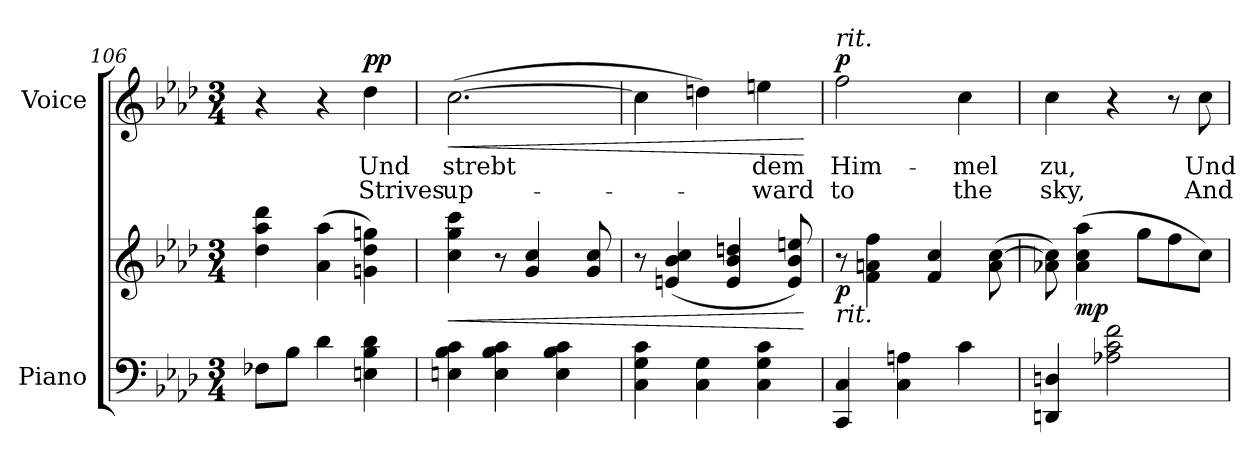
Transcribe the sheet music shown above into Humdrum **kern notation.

**kern	**kern	**dynam	**kern	**text	**text	**dynam
*part2	*part2	*part2	*part1	*part1	*part1	*part1
*staff3	*staff2	*staff2/3	*staff1	*staff1	*staff1	*staff1
*I"Piano	*	*	*I"Voice	*	*	*
*I'Pno	*	*	*	*	*	*
!!LO:LB:g=z
*clefF4	*clefG2	*	*clefG2	*	*	*
*k[b-e-a-d-]	*k[b-e-a-d-]	*	*k[b-e-a-d-]	*	*	*
*M3/4	*M3/4	*	*M3/4	*	*	*
=106	=106	=106	=106	=106	=106	=106
8F-X\L	4dd-\ 4aa-\ 4ddd-\	.	4r	.	.	.
8B-\J	.	.	.	.	.	.
4d-\	(>4a-\ 4aa-\	.	4r	.	.	.
!	!	!	!	!LO:LY:b	!LO:LY:b	!LO:DY:a
4En\ 4B-\ 4d-\	4gn\ 4dd-\ 4ggn\)	.	4dd-\	Und	Strives	pp
=107	=107	=107	=107	=107	=107	=107
!	!	!LO:HP:b	!	!LO:LY:b	!LO:LY:b	!LO:HP:b
4En\ 4B-\ 4c\	4cc\ 4gg\ 4ccc\	<	(>[2.cc\	strebt	up-	<
4E\ 4B-\ 4c\	8r	.	.	.	.	.
.	4g/ 4cc/	.	.	.	.	.
4E\ 4B-\ 4c\	.	.	.	.	.	.
.	8g/ 8cc/	.	.	.	.	.
=108	=108	=108	=108	=108	=108	=108
*	*	*	*MM123	*	*	*
4C\ 4G\ 4c\	8r	.	4cc\]	.	.	.
.	(>4en/ 4b-/ 4cc/	.	.	.	.	.
4C\ 4G\	.	.	4ddn\)	.	.	.
.	4e/ 4b-/ 4ddn/	.	.	.	.	.
!	!	!	!	!LO:LY:b	!LO:LY:b	!
4C\ 4G\ 4c\	.	.	4een\	dem	-ward	.
.	8e/ 8b-/ 8een/)	.	.	.	.	.
.	.	[	.	.	.	[
=109	=109	=109	=109	=109	=109	=109
*	*	*	*MM120	*	*	*
!	!	!	!LO:TX:a:i:t=rit.	!	!	!
!	!LO:TX:b:i:t=rit.	!	!	!	!	!
!	!	!LO:DY:b	!	!LO:LY:b	!LO:LY:b	!LO:DY:b
4CC/ 4C/	8r	p	2ff\	-Him-	to	p
.	4f\ 4an\ 4ff\	.	.	.	.	.
4C\ 4An\	.	.	.	.	.	.
.	4f/ 4cc/	.	.	.	.	.
!	!	!	!	!LO:LY:b	!LO:LY:b	!
4c\	.	.	4cc\	-mel	the	.
.	(<8a\ [8cc\	.	.	.	.	.
=110	=110	=110	=110	=110	=110	=110
*	*	*	*MM116	*	*	*
!	!	!	!	!LO:LY:b	!LO:LY:b	!
4DDn/ 4Dn/	8a-X\ 8cc\])	.	4cc\	zu,	sky,	.
!	!	!LO:DY:b	!	!	!	!
.	(>4a-\ 4cc\ 4aa-\	mp	.	.	.	.
2A-X\ 2c\ 2f\	.	.	4r	.	.	.
.	8gg\L	.	.	.	.	.
.	8ff\	.	8r	.	.	.
!	!	!	!	!LO:LY:b	!LO:LY:b	!
.	8cc\J)	.	8cc\	Und	And	.
=	=	=	=	=	=	=
*-	*-	*-	*-	*-	*-	*-
